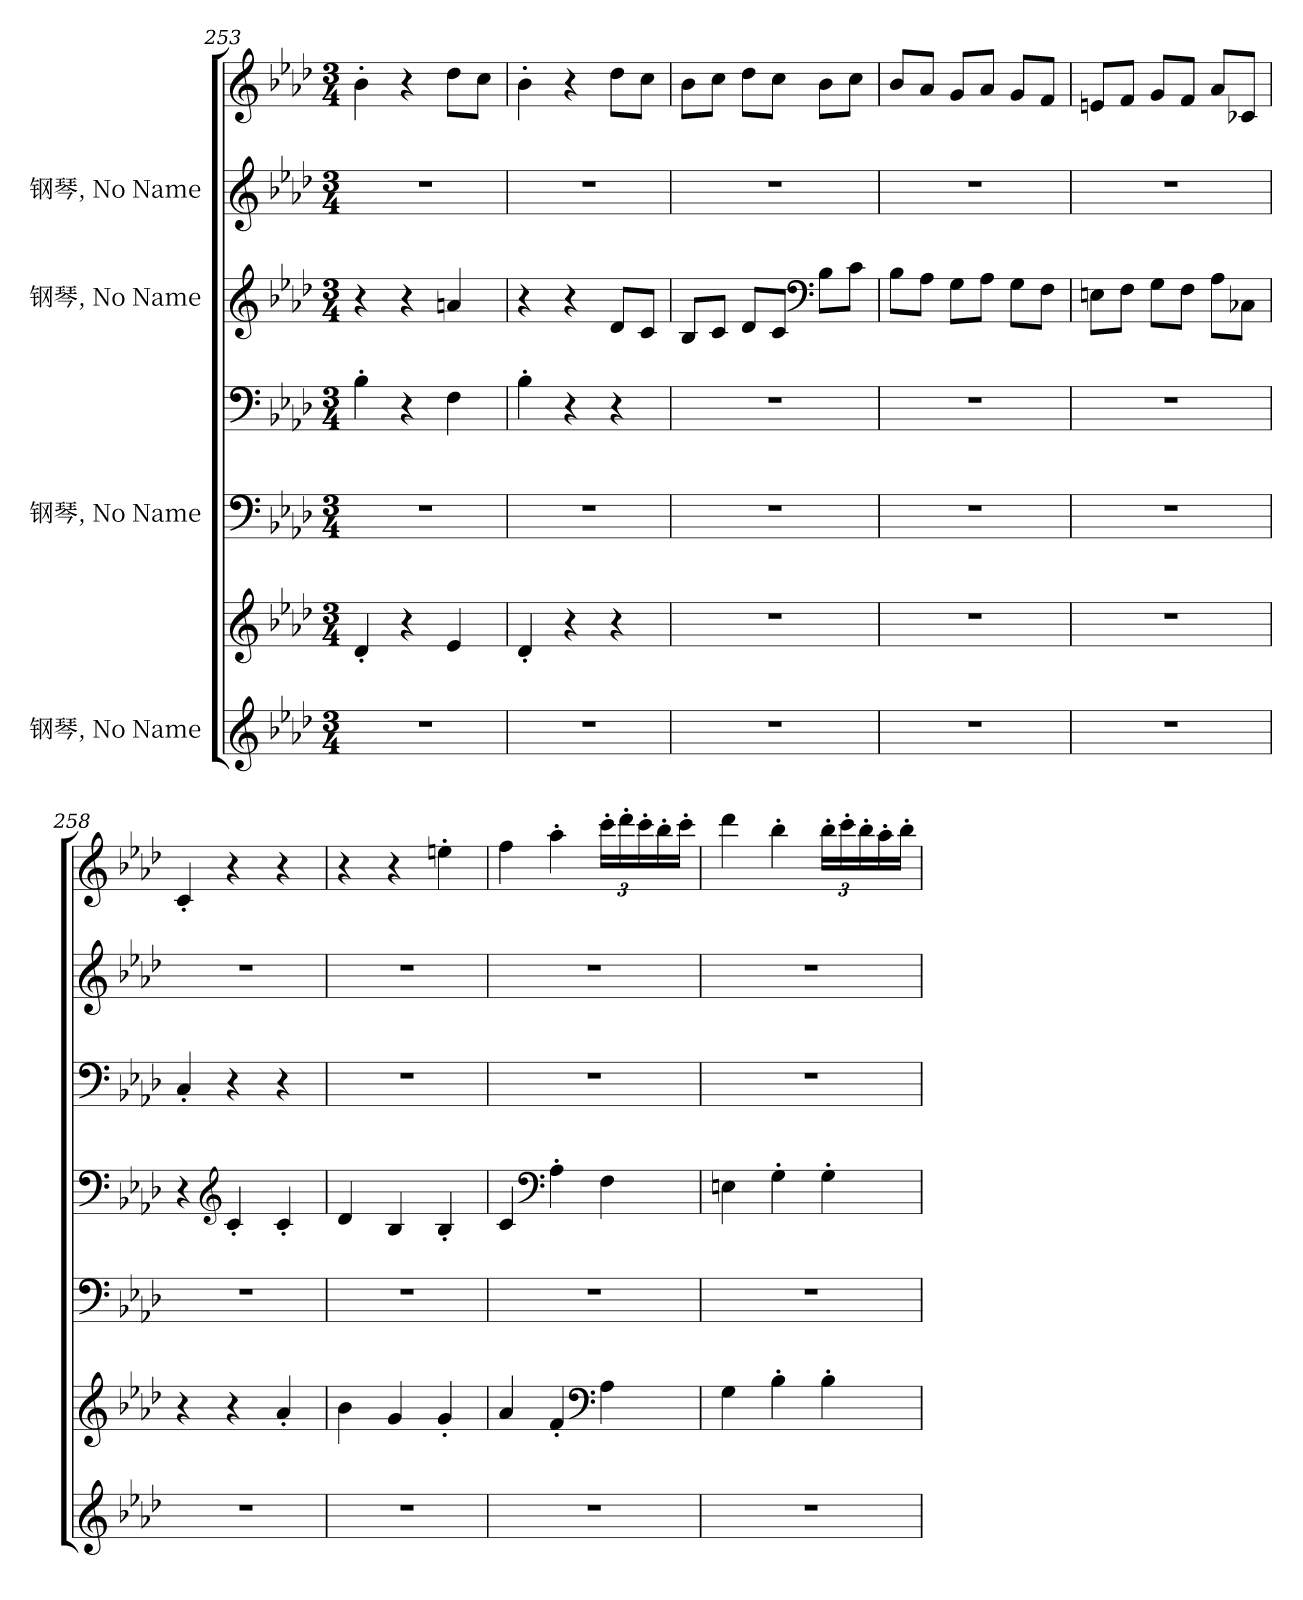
**kern	**kern	**kern	**kern	**kern	**kern	**kern
*part4	*part4	*part3	*part3	*part2	*part1	*part1
*staff7	*staff6	*staff5	*staff4	*staff3	*staff2	*staff1
*I"钢琴, No Name	*	*I"钢琴, No Name	*	*I"钢琴, No Name	*I"钢琴, No Name	*
*clefG2	*clefG2	*clefF4	*clefF4	*clefG2	*clefG2	*clefG2
*k[b-e-a-d-]	*k[b-e-a-d-]	*k[b-e-a-d-]	*k[b-e-a-d-]	*k[b-e-a-d-]	*k[b-e-a-d-]	*k[b-e-a-d-]
*M3/4	*M3/4	*M3/4	*M3/4	*M3/4	*M3/4	*M3/4
=253	=253	=253	=253	=253	=253	=253
2.r	4d-'/	2.r	4B-'\	4r	2.r	4b-'\
.	4r	.	4r	4r	.	4r
.	4e-/	.	4F\	4an/	.	8dd-\L
.	.	.	.	.	.	8cc\J
!!LO:PB:g=z
=254	=254	=254	=254	=254	=254	=254
2.r	4d-'/	2.r	4B-'\	4r	2.r	4b-'\
*	*	*	*	*	*	*MM182
.	4r	.	4r	4r	.	4r
*	*	*	*	*	*	*MM196
.	4r	.	4r	8d-/L	.	8dd-\L
.	.	.	.	8c/J	.	8cc\J
=255	=255	=255	=255	=255	=255	=255
2.r	2.r	2.r	2.r	8B-/L	2.r	8b-\L
.	.	.	.	8c/J	.	8cc\J
.	.	.	.	8d-/L	.	8dd-\L
.	.	.	.	8c/J	.	8cc\J
*	*	*	*	*clefF4	*	*
.	.	.	.	8B-\L	.	8b-\L
.	.	.	.	8c\J	.	8cc\J
=256	=256	=256	=256	=256	=256	=256
2.r	2.r	2.r	2.r	8B-\L	2.r	8b-/L
.	.	.	.	8A-\J	.	8a-/J
.	.	.	.	8G\L	.	8g/L
.	.	.	.	8A-\J	.	8a-/J
.	.	.	.	8G\L	.	8g/L
.	.	.	.	8F\J	.	8f/J
=257	=257	=257	=257	=257	=257	=257
2.r	2.r	2.r	2.r	8En\L	2.r	8en/L
.	.	.	.	8F\J	.	8f/J
.	.	.	.	8G\L	.	8g/L
.	.	.	.	8F\J	.	8f/J
.	.	.	.	8A-\L	.	8a-/L
.	.	.	.	8C-X\J	.	8c-X/J
=258	=258	=258	=258	=258	=258	=258
2.r	4r	2.r	4r	4C'/	2.r	4c'/
*	*	*	*clefG2	*	*	*
.	4r	.	4c'/	4r	.	4r
*	*	*	*	*	*	*MM194
.	4a-'/	.	4c'/	4r	.	4r
=259	=259	=259	=259	=259	=259	=259
2.r	4b-\	2.r	4d-/	2.r	2.r	4r
.	4g/	.	4B-/	.	.	4r
.	4g'/	.	4B-'/	.	.	4een'\
!!LO:PB:g=z
=260	=260	=260	=260	=260	=260	=260
2.r	4a-/	2.r	4c/	2.r	2.r	4ff\
*	*	*	*clefF4	*	*	*
.	4f'/	.	4A-'\	.	.	4aa-'\
*	*clefF4	*	*	*	*	*
*	*	*	*	*	*	*Xbrackettup
.	4A-\	.	4F\	.	.	24ccc'\LL
.	.	.	.	.	.	24ddd-'\
.	.	.	.	.	.	24ccc'\
.	.	.	.	.	.	16bb-'\
.	.	.	.	.	.	16ccc'\JJ
=261	=261	=261	=261	=261	=261	=261
*	*	*	*	*	*	*MM194
2.r	4G\	2.r	4En\	2.r	2.r	4ddd-\
.	4B-'\	.	4G'\	.	.	4bb-'\
.	4B-'\	.	4G'\	.	.	24bb-'\LL
.	.	.	.	.	.	24ccc'\
.	.	.	.	.	.	24bb-'\
.	.	.	.	.	.	16aa-'\
.	.	.	.	.	.	16bb-'\JJ
=	=	=	=	=	=	=
*-	*-	*-	*-	*-	*-	*-
